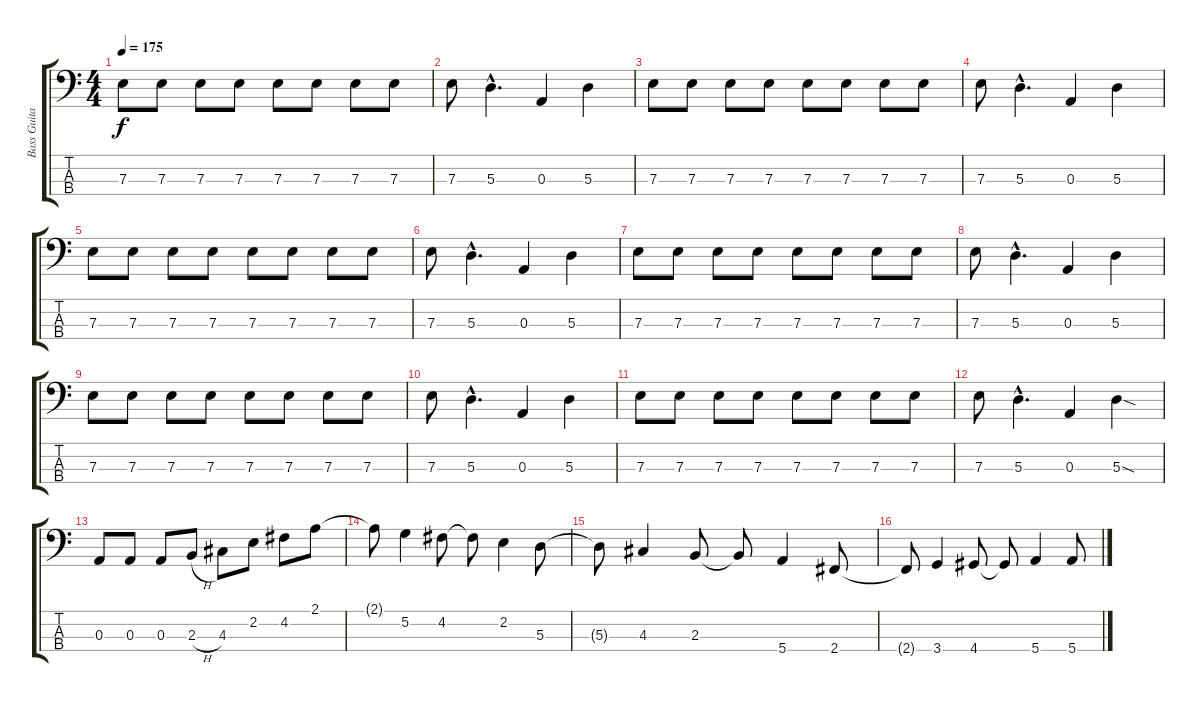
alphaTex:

\track ("Bass Guitar" "Bass Guita") {instrument electricbassfinger}
\staff {score tabs}
\tuning (G2 D2 A1 E1) {hide}
\ts (4 4)
\tempo 175
\clef f4
\ks c
7.3.8{dy f} 7.3.8 7.3.8 7.3.8 7.3.8 7.3.8 7.3.8 7.3.8 |
7.3.8 5.3{hac}.4{d} 0.3.4 5.3.4 |
7.3.8 7.3.8 7.3.8 7.3.8 7.3.8 7.3.8 7.3.8 7.3.8 |
7.3.8 5.3{hac}.4{d} 0.3.4 5.3.4 |
7.3.8 7.3.8 7.3.8 7.3.8 7.3.8 7.3.8 7.3.8 7.3.8 |
7.3.8 5.3{hac}.4{d} 0.3.4 5.3.4 |
7.3.8 7.3.8 7.3.8 7.3.8 7.3.8 7.3.8 7.3.8 7.3.8 |
7.3.8 5.3{hac}.4{d} 0.3.4 5.3.4 |
7.3.8 7.3.8 7.3.8 7.3.8 7.3.8 7.3.8 7.3.8 7.3.8 |
7.3.8 5.3{hac}.4{d} 0.3.4 5.3.4 |
7.3.8 7.3.8 7.3.8 7.3.8 7.3.8 7.3.8 7.3.8 7.3.8 |
7.3.8 5.3{hac}.4{d} 0.3.4 5.3{sod}.4 |
0.3.8 0.3.8 0.3.8 2.3{h}.8 4.3.8 2.2.8 4.2.8 2.1.8 |
2.1{t}.8 5.2.4 4.2.8 4.2{t}.8 2.2.4 5.3.8 |
5.3{t}.8 4.3.4 2.3.8 2.3{t}.8 5.4.4 2.4.8 |
2.4{t}.8 3.4.4 4.4.8 4.4{t}.8 5.4.4 5.4.8
